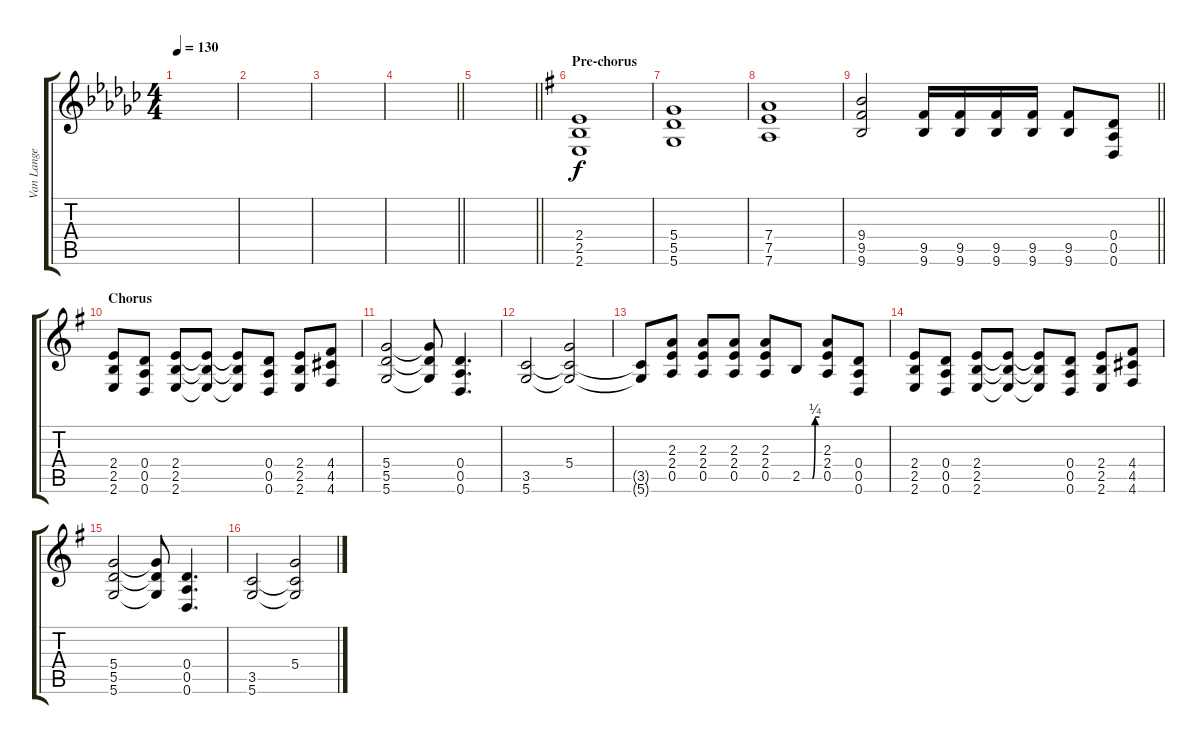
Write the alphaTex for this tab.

\track ("Van Lange (Guitar)" "Van Lange ") {instrument distortionguitar}
\staff {score tabs}
\tuning (E4 B3 G3 D3 A2 D2) {hide}
\ts (4 4)
\tempo 130
\clef g2
\ks ebminor
|
|
|
\barLineRight lightlight
|
\barLineRight lightlight
|
\section ("" "Pre-chorus")
\ks g
(2.4 2.5 2.6).1{volume 9} |
(5.4 5.5 5.6).1 |
(7.4 7.5 7.6).1 |
\barLineRight lightlight
(9.4 9.5 9.6).2 (9.5 9.6).16 (9.5 9.6).16 (9.5 9.6).16 (9.5 9.6).16 (9.5 9.6).8 (0.4 0.5 0.6).8 |
\section ("" "Chorus")
(2.4 2.5 2.6).8 (0.4 0.5 0.6).8 (2.4 2.5 2.6).8 (2.4{t} 2.5{t} 2.6{t}).8 (2.4{t} 2.5{t} 2.6{t}).8 (0.4 0.5 0.6).8 (2.4 2.5 2.6).8 (4.4 4.5 4.6).8 |
(5.4 5.5 5.6).2 (5.4{t} 5.5{t} 5.6{t}).8 (0.4 0.5 0.6).4{d} |
(3.5 5.6).2 (5.4 3.5{t} 5.6{t}).2 |
(3.5{t} 5.6{t}).8 (2.3 2.4 0.5).8 (2.3 2.4 0.5).8 (2.3 2.4 0.5).8 (2.3 2.4 0.5).8 2.5{be (custom 0 0 35 0 45 1 60 1)}.8 (2.3 2.4 0.5).8 (0.4 0.5 0.6).8 |
(2.4 2.5 2.6).8 (0.4 0.5 0.6).8 (2.4 2.5 2.6).8 (2.4{t} 2.5{t} 2.6{t}).8 (2.4{t} 2.5{t} 2.6{t}).8 (0.4 0.5 0.6).8 (2.4 2.5 2.6).8 (4.4 4.5 4.6).8 |
(5.4 5.5 5.6).2 (5.4{t} 5.5{t} 5.6{t}).8 (0.4 0.5 0.6).4{d} |
(3.5 5.6).2 (5.4 3.5{t} 5.6{t}).2
